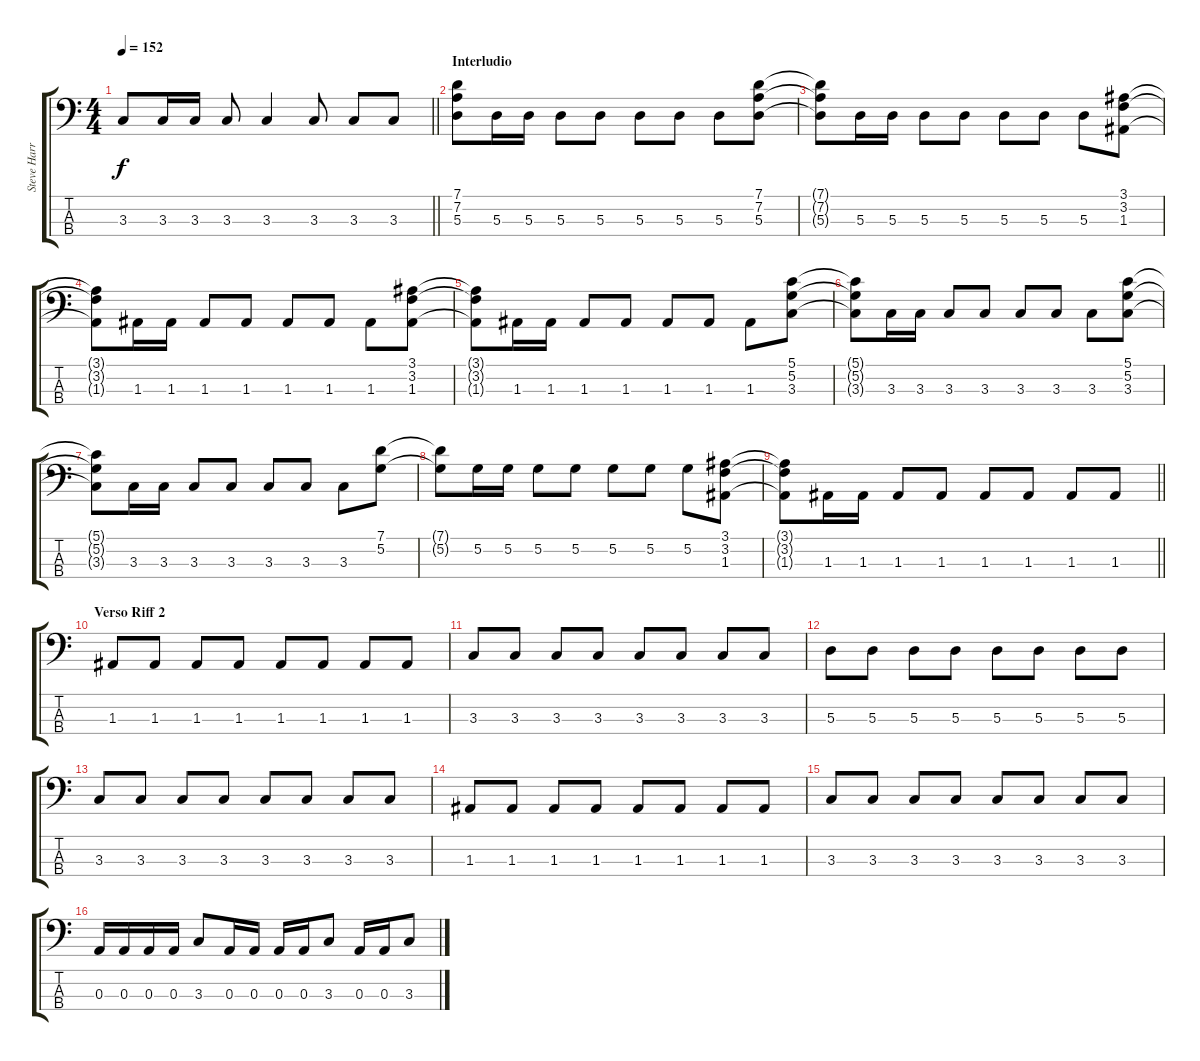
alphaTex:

\track ("Steve Harris" "Steve Harr") {instrument electricbassfinger}
\staff {score tabs}
\tuning (G2 D2 A1 E1) {hide}
\ts (4 4)
\tempo 152
\clef f4
\barLineRight lightlight
\ks c
3.3.8{dy f} 3.3.16 3.3.16 3.3.8 3.3.4 3.3.8 3.3.8 3.3.8 |
\section ("" "Interludio")
(7.1 7.2 5.3).8 5.3.16 5.3.16 5.3.8 5.3.8 5.3.8 5.3.8 5.3.8 (7.1 7.2 5.3).8 |
(7.1{t} 7.2{t} 5.3{t}).8 5.3.16 5.3.16 5.3.8 5.3.8 5.3.8 5.3.8 5.3.8 (3.1 3.2 1.3).8 |
(3.1{t} 3.2{t} 1.3{t}).8 1.3.16 1.3.16 1.3.8 1.3.8 1.3.8 1.3.8 1.3.8 (3.1 3.2 1.3).8 |
(3.1{t} 3.2{t} 1.3{t}).8 1.3.16 1.3.16 1.3.8 1.3.8 1.3.8 1.3.8 1.3.8 (5.1 5.2 3.3).8 |
(5.1{t} 5.2{t} 3.3{t}).8 3.3.16 3.3.16 3.3.8 3.3.8 3.3.8 3.3.8 3.3.8 (5.1 5.2 3.3).8 |
(5.1{t} 5.2{t} 3.3{t}).8 3.3.16 3.3.16 3.3.8 3.3.8 3.3.8 3.3.8 3.3.8 (7.1 5.2).8 |
(7.1{t} 5.2{t}).8 5.2.16 5.2.16 5.2.8 5.2.8 5.2.8 5.2.8 5.2.8 (3.1 3.2 1.3).8 |
\barLineRight lightlight
(3.1{t} 3.2{t} 1.3{t}).8 1.3.16 1.3.16 1.3.8 1.3.8 1.3.8 1.3.8 1.3.8 1.3.8 |
\section ("" "Verso Riff 2")
1.3.8 1.3.8 1.3.8 1.3.8 1.3.8 1.3.8 1.3.8 1.3.8 |
3.3.8 3.3.8 3.3.8 3.3.8 3.3.8 3.3.8 3.3.8 3.3.8 |
5.3.8 5.3.8 5.3.8 5.3.8 5.3.8 5.3.8 5.3.8 5.3.8 |
3.3.8 3.3.8 3.3.8 3.3.8 3.3.8 3.3.8 3.3.8 3.3.8 |
1.3.8 1.3.8 1.3.8 1.3.8 1.3.8 1.3.8 1.3.8 1.3.8 |
3.3.8 3.3.8 3.3.8 3.3.8 3.3.8 3.3.8 3.3.8 3.3.8 |
0.3.16 0.3.16 0.3.16 0.3.16 3.3.8 0.3.16 0.3.16 0.3.16 0.3.16 3.3.8 0.3.16 0.3.16 3.3.8
